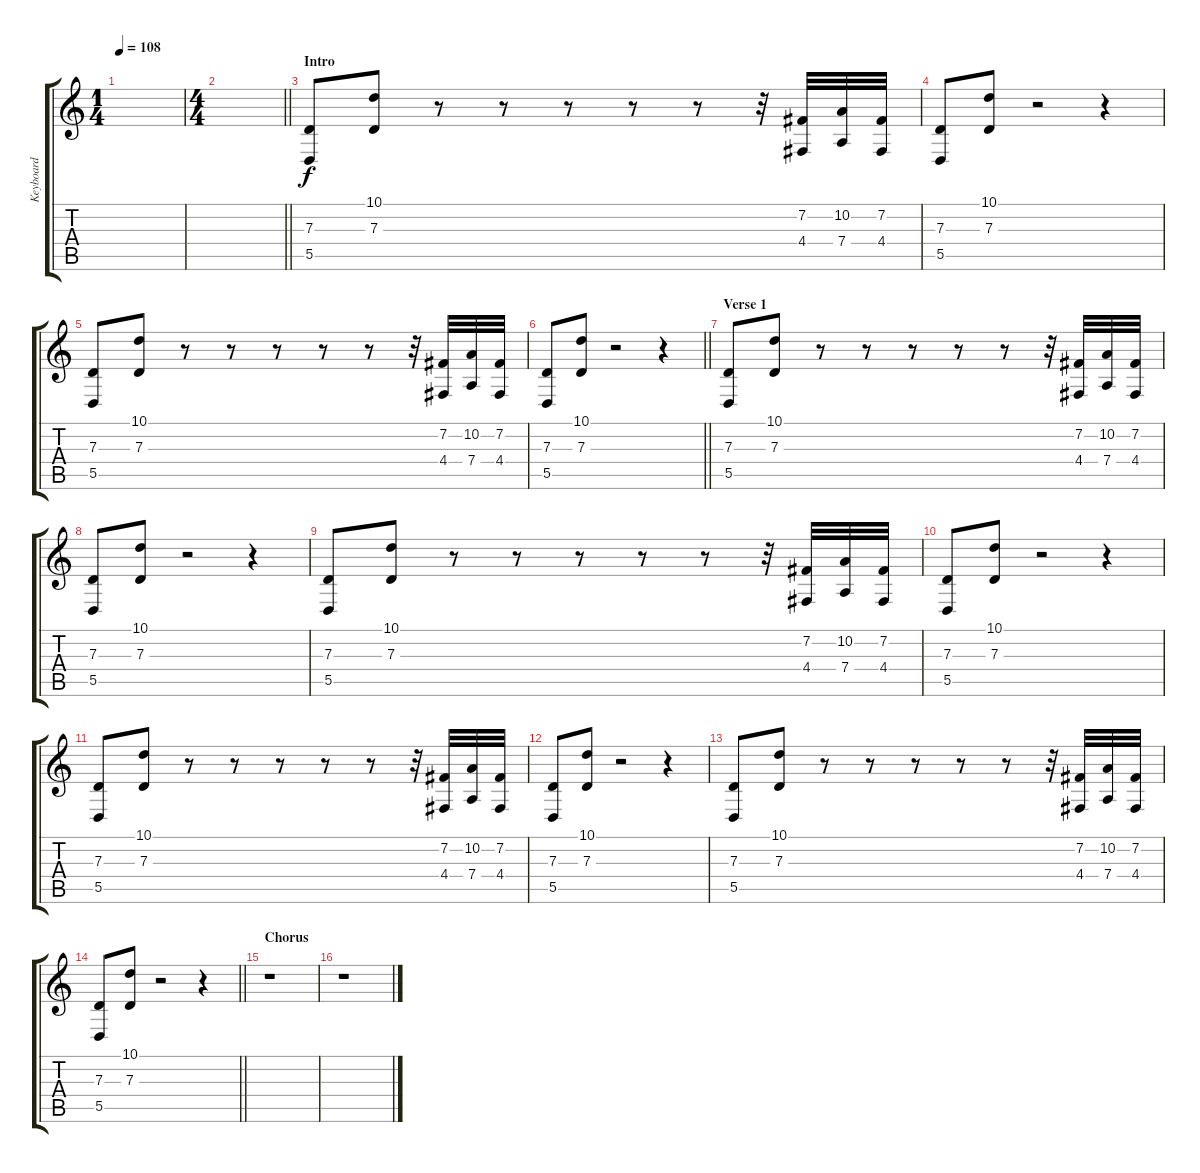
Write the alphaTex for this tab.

\track ("Keyboard" "Keyboard") {mute instrument lead1square}
\staff {score tabs}
\tuning (E4 B3 G3 D3 A2 E2) {hide}
\ts (1 4)
\tempo 108
\clef g2
\ks c
|
\ts (4 4)
\barLineRight lightlight
|
\section ("" "Intro")
(7.3 5.5).8 (10.1 7.3).8 r.8 r.8 r.8 r.8 r.8 r.32 (7.2 4.4).32 (10.2 7.4).32 (7.2 4.4).32 |
(7.3 5.5).8 (10.1 7.3).8 r.2 r.4 |
(7.3 5.5).8 (10.1 7.3).8 r.8 r.8 r.8 r.8 r.8 r.32 (7.2 4.4).32 (10.2 7.4).32 (7.2 4.4).32 |
\barLineRight lightlight
(7.3 5.5).8 (10.1 7.3).8 r.2 r.4 |
\section ("" "Verse 1")
(7.3 5.5).8{volume 9} (10.1 7.3).8 r.8 r.8 r.8 r.8 r.8 r.32 (7.2 4.4).32 (10.2 7.4).32 (7.2 4.4).32 |
(7.3 5.5).8 (10.1 7.3).8 r.2 r.4 |
(7.3 5.5).8 (10.1 7.3).8 r.8 r.8 r.8 r.8 r.8 r.32 (7.2 4.4).32 (10.2 7.4).32 (7.2 4.4).32 |
(7.3 5.5).8 (10.1 7.3).8 r.2 r.4 |
(7.3 5.5).8 (10.1 7.3).8 r.8 r.8 r.8 r.8 r.8 r.32 (7.2 4.4).32 (10.2 7.4).32 (7.2 4.4).32 |
(7.3 5.5).8 (10.1 7.3).8 r.2 r.4 |
(7.3 5.5).8 (10.1 7.3).8 r.8 r.8 r.8 r.8 r.8 r.32 (7.2 4.4).32 (10.2 7.4).32 (7.2 4.4).32 |
\barLineRight lightlight
(7.3 5.5).8 (10.1 7.3).8 r.2 r.4 |
\section ("" "Chorus")
r.1 |
r.1
